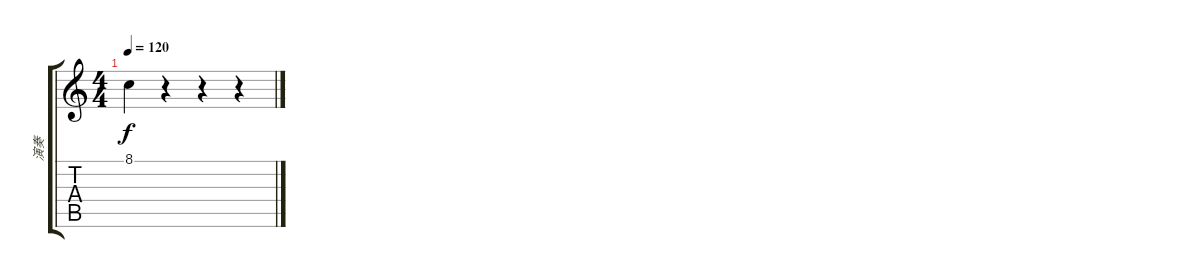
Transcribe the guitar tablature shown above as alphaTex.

\track ("演奏" "演奏") {instrument lead2sawtooth}
\staff {score tabs}
\tuning (E4 B3 G3 D3 A2 D2) {hide}
\ts (4 4)
\tempo 120
\clef g2
\ks c
8.1.4{dy f} r.4 r.4 r.4
